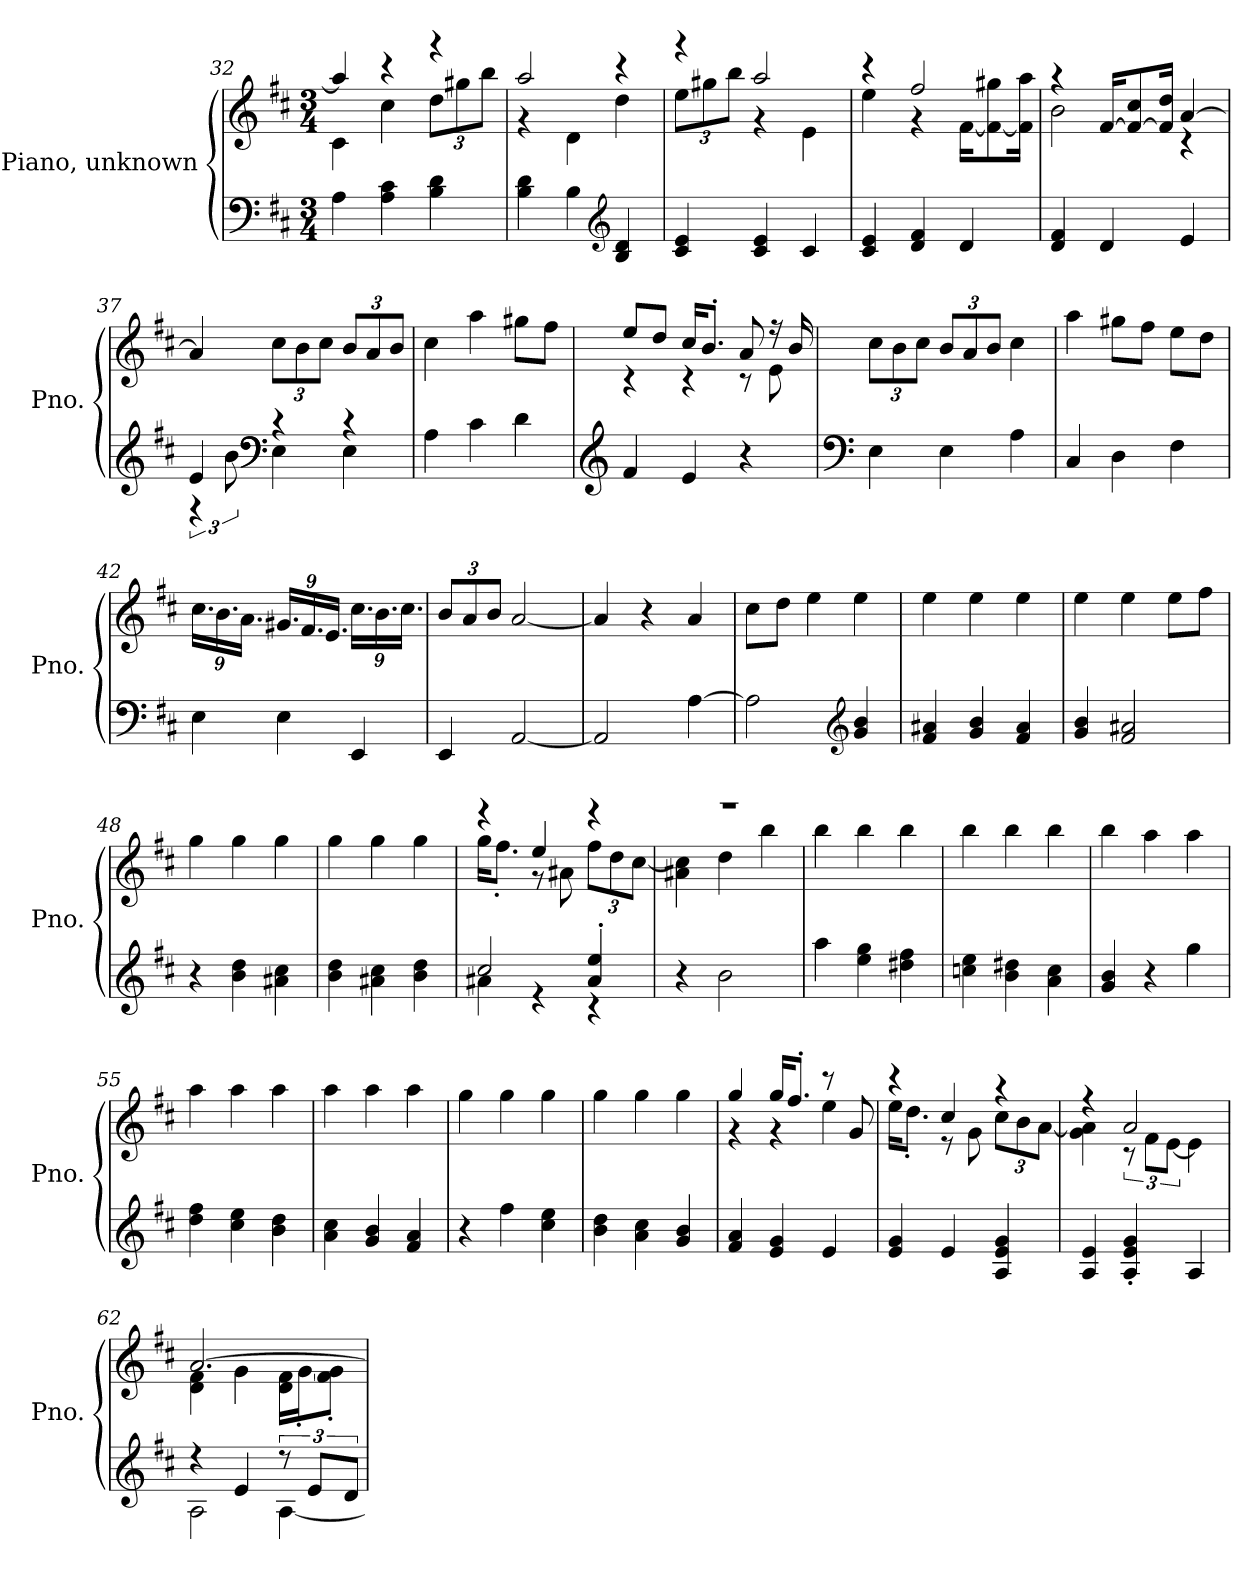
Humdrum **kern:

**kern	**kern
*part1	*part1
*staff2	*staff1
*I"Piano, unknown	*
*I'Pno.	*
!!LO:LB:g=z
*clefF4	*clefG2
*k[f#c#]	*k[f#c#]
*M3/4	*M3/4
=32	=32
*	*^
4A\	4aa/]	4c#\
4A\ 4c#\	4r	4cc#\
*	*	*Xbrackettup
4B\ 4d\	4r	12dd\L
.	.	12gg#X\
.	.	12bb\J
=33	=33	=33
4B\ 4d\	2aa/	4r
4B\	.	4d\
*clefG2	*	*
4B/ 4d/	4r	4dd\
=34	=34	=34
4c#/ 4e/	4r	12ee\L
.	.	12gg#X\
.	.	12bb\J
4c#/ 4e/	2aa/	4r
4c#/	.	4e\
=35	=35	=35
4c#/ 4e/	4r	4ee\
4d/ 4f#/	2ff#/	4r
4d/	.	[16f#\KL
.	.	8f#\_ 8gg#X\
.	.	16f#\] 16aa\Jk
=36	=36	=36
4d/ 4f#/	4r	2b\
4d/	[16f#/KL	.
.	8f#/_ 8cc#/	.
.	16f#/] 16dd/Jk	.
4e/	[4a/	4r
*	*v	*v
!!LO:PB:g=z
=37	=37
*^	*
4e/	6r	4a/]
.	12b\	.
*clefF4	*	*
4r	4E\	12cc#\L
.	.	12b\
.	.	12cc#\J
4r	4E\	12b/L
.	.	12a/
.	.	12b/J
*v	*v	*
=38	=38
4A\	4cc#\
4c#\	4aa\
4d\	8gg#X\L
.	8ff#\J
=39	=39
*clefG2	*
*	*^
4f#/	8ee/L	4r
.	8dd/J	.
4e/	16cc#/KL	4r
.	8.b'/J	.
4r	8a/	8r
.	16r	8e\
.	16b/	.
*	*v	*v
=40	=40
*clefF4	*
4E\	12cc#\L
.	12b\
.	12cc#\J
4E\	12b/L
.	12a/
.	12b/J
4A\	4cc#\
=41	=41
4C#/	4aa\
4D\	8gg#X\L
.	8ff#\J
4F#\	8ee\L
.	8dd\J
!!LO:LB:g=z
=42	=42
4E\	18.cc#\LL
.	18.b\
.	18.a\JJ
4E\	18.g#X/LL
.	18.f#/
.	18.e/JJ
4EE/	18.cc#\LL
.	18.b\
.	18.cc#\JJ
=43	=43
4EE/	12b/L
.	12a/
.	12b/J
[2AA/	[2a/
=44	=44
2AA/]	4a/]
.	4r
[4A\	4a/
=45	=45
2A\]	8cc#\L
.	8dd\J
.	4ee\
*clefG2	*
4g/ 4b/	4ee\
=46	=46
4f#/ 4a#X/	4ee\
4g/ 4b/	4ee\
4f#/ 4a#/	4ee\
=47	=47
4g/ 4b/	4ee\
2f#/ 2a#X/	4ee\
.	8ee\L
.	8ff#\J
=48	=48
4r	4gg\
4b\ 4dd\	4gg\
4a#X\ 4cc#\	4gg\
!!LO:LB:g=z
=49	=49
4b\ 4dd\	4gg\
4a#X\ 4cc#\	4gg\
4b\ 4dd\	4gg\
=50	=50
*^	*^
2cc#/	4a#X\	4r	16gg\KL
.	.	.	8.ff#'\J
.	4r	4ee/	8r
.	.	.	8a#X\
4a#/' 4ee/'	4r	4r	12ff#\L
.	.	.	12dd\
.	.	.	[12cc#\J
*v	*v	*	*
=51	=51	=51
4r	2.r	4a#X\ 4cc#\]
2b\	.	4dd\
.	.	4bb\
*	*v	*v
=52	=52
4aa\	4bb\
4ee\ 4gg\	4bb\
4dd#X\ 4ff#\	4bb\
=53	=53
4ccn\ 4ee\	4bb\
4b\ 4dd#X\	4bb\
4a\ 4cc\	4bb\
=54	=54
4g/ 4b/	4bb\
4r	4aa\
4gg\	4aa\
=55	=55
4dd\ 4ff#\	4aa\
4cc#\ 4ee\	4aa\
4b\ 4dd\	4aa\
!!LO:LB:g=z
=56	=56
4a\ 4cc#\	4aa\
4g/ 4b/	4aa\
4f#/ 4a/	4aa\
=57	=57
4r	4gg\
4ff#\	4gg\
4cc#\ 4ee\	4gg\
=58	=58
4b\ 4dd\	4gg\
4a\ 4cc#\	4gg\
4g/ 4b/	4gg\
=59	=59
*	*^
4f#/ 4a/	4gg/	4r
4e/ 4g/	16gg/KL	4r
.	8.ff#'/J	.
4e/	8r	4ee\
.	8g/	.
=60	=60	=60
4e/ 4g/	4r	16ee\KL
.	.	8.dd'\J
4e/	4cc#/	8r
.	.	8g\
4A/ 4e/ 4g/	4r	12cc#\L
.	.	12b\
.	.	[12a\J
=61	=61	=61
4A/ 4e/	4r	4g\ 4a\]
*	*	*brackettup
4A/' 4e/' 4g/'	2a/	12r
.	.	12f#\L
.	.	[12e\J
4A/	.	4e\]
=62	=62	=62
*^	*	*
4r	2A\	[2.a/	4d\ 4f#\
4e/	.	.	4g\
12r	[4A\	.	16d\ 16f#\LL
.	.	.	[16g'\J
12e/L	.	.	.
.	.	.	8f#\' 8g\]'J
12d/J	.	.	.
*v	*v	*	*
*	*v	*v
=	=
*-	*-
